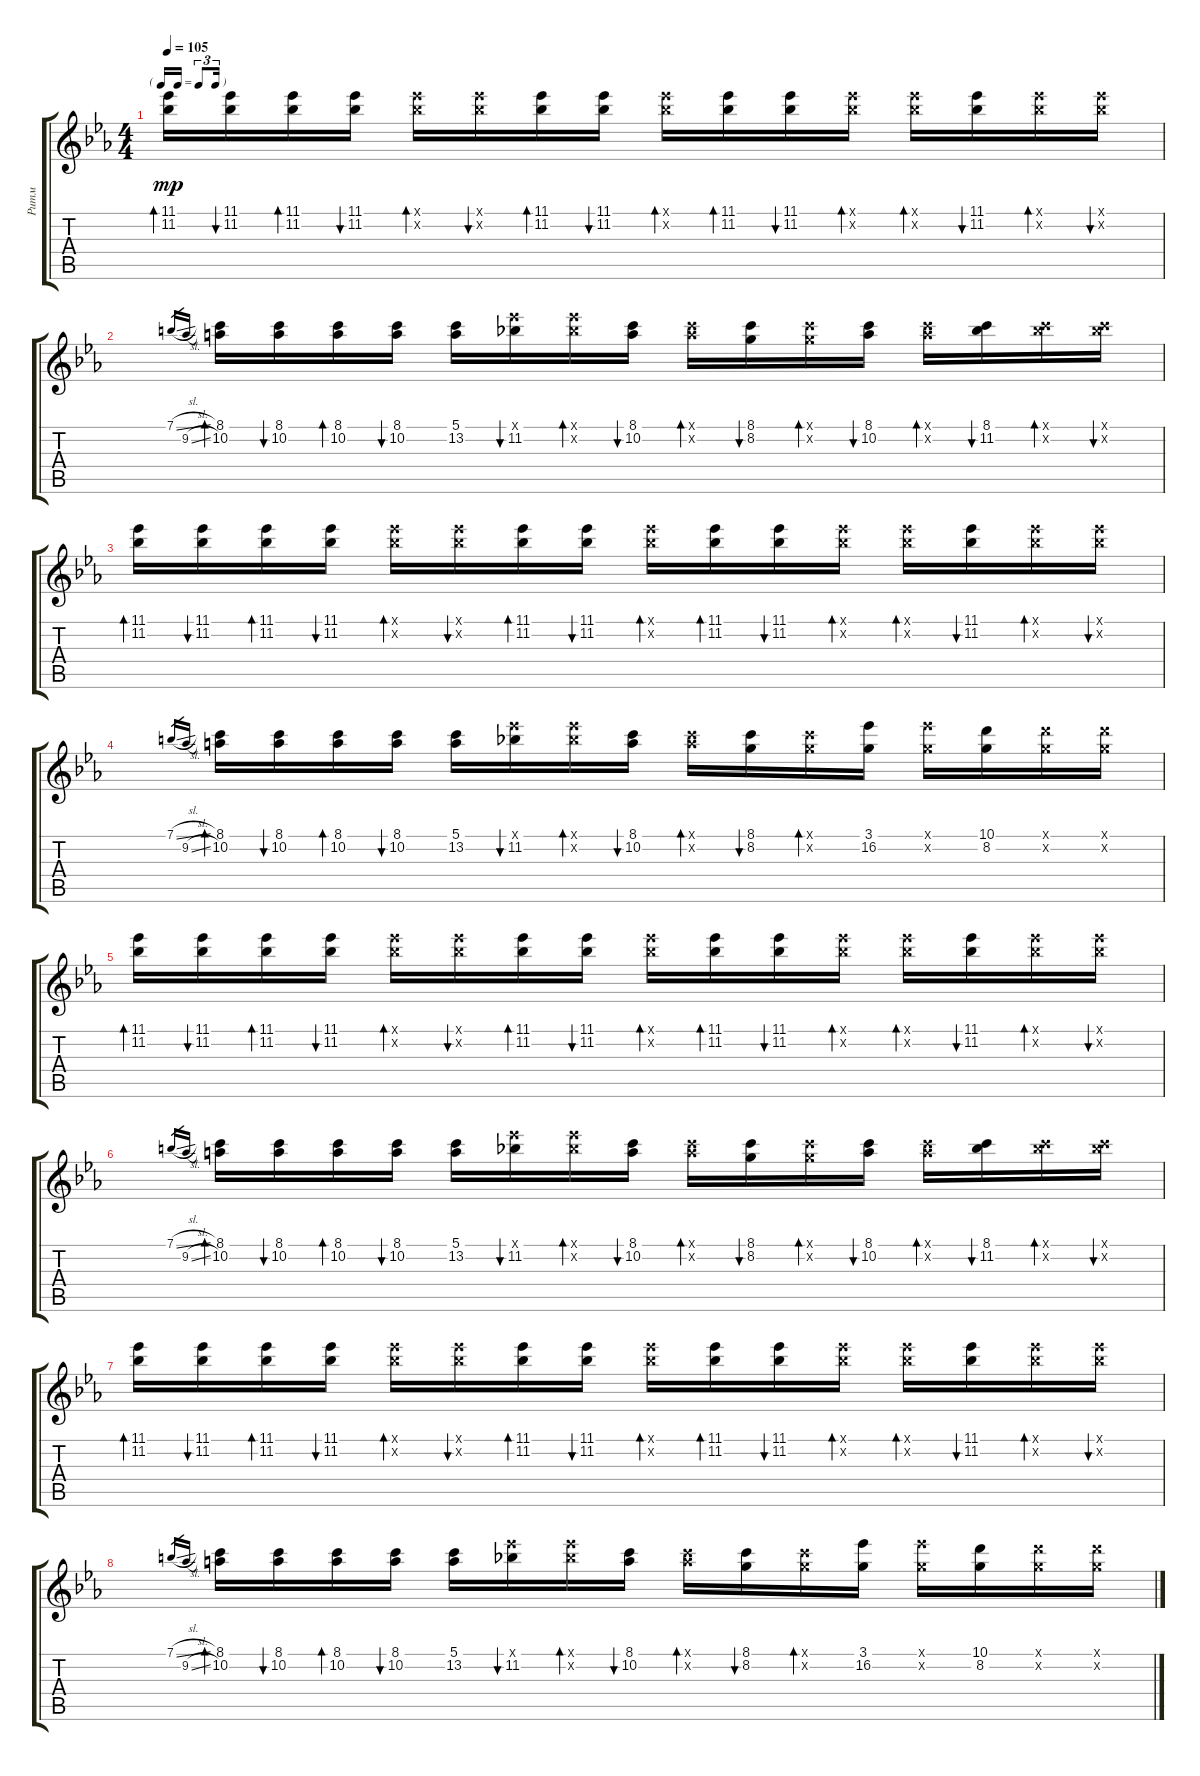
\track ("Ритм" "Ритм") {instrument electricguitarjazz}
\staff {score tabs}
\tuning (E4 B3 G3 D3 A2 E2) {hide}
\ts (4 4)
\tf triplet16th
\tempo 105
\clef g2
\ks cminor
(11.1 11.2).16{bd 30 dy mp} (11.1 11.2).16{bu 30} (11.1 11.2).16{bd 30} (11.1 11.2).16{bu 30} (11.1{x} 11.2{x}).16{bd 30} (11.1{x} 11.2{x}).16{bu 30} (11.1 11.2).16{bd 30} (11.1 11.2).16{bu 30} (11.1{x} 11.2{x}).16{bd 30} (11.1 11.2).16{bd 30} (11.1 11.2).16{bu 30} (11.1{x} 11.2{x}).16{bd 30} (11.1{x} 11.2{x}).16{bd 30} (11.1 11.2).16{bu 30} (11.1{x} 11.2{x}).16{bd 30} (11.1{x} 11.2{x}).16{bu 30} |
7.1{sl}.16{gr} 9.2{sl}.16{gr} (8.1 10.2).16{bd 30} (8.1 10.2).16{bu 30} (8.1 10.2).16{bd 30} (8.1 10.2).16{bu 30} (5.1 13.2).16 (11.1{x} 11.2).16{bu 30} (11.1{x} 11.2{x}).16{bd 30} (8.1 10.2).16{bu 30} (8.1{x} 10.2{x}).16{bd 30} (8.1 8.2).16{bu 30} (8.1{x} 8.2{x}).16{bd 30} (8.1 10.2).16{bu 30} (8.1{x} 10.2{x}).16{bd 30} (8.1 11.2).16{bu 30} (8.1{x} 11.2{x}).16{bd 30} (8.1{x} 11.2{x}).16{bu 30} |
(11.1 11.2).16{bd 30} (11.1 11.2).16{bu 30} (11.1 11.2).16{bd 30} (11.1 11.2).16{bu 30} (11.1{x} 11.2{x}).16{bd 30} (11.1{x} 11.2{x}).16{bu 30} (11.1 11.2).16{bd 30} (11.1 11.2).16{bu 30} (11.1{x} 11.2{x}).16{bd 30} (11.1 11.2).16{bd 30} (11.1 11.2).16{bu 30} (11.1{x} 11.2{x}).16{bd 30} (11.1{x} 11.2{x}).16{bd 30} (11.1 11.2).16{bu 30} (11.1{x} 11.2{x}).16{bd 30} (11.1{x} 11.2{x}).16{bu 30} |
7.1{sl}.16{gr} 9.2{sl}.16{gr} (8.1 10.2).16{bd 30} (8.1 10.2).16{bu 30} (8.1 10.2).16{bd 30} (8.1 10.2).16{bu 30} (5.1 13.2).16 (11.1{x} 11.2).16{bu 30} (11.1{x} 11.2{x}).16{bd 30} (8.1 10.2).16{bu 30} (8.1{x} 10.2{x}).16{bd 30} (8.1 8.2).16{bu 30} (8.1{x} 8.2{x}).16{bd 30} (3.1 16.2).16 (11.1{x} 8.2{x}).16 (10.1 8.2).16 (10.1{x} 8.2{x}).16 (10.1{x} 8.2{x}).16 |
(11.1 11.2).16{bd 30} (11.1 11.2).16{bu 30} (11.1 11.2).16{bd 30} (11.1 11.2).16{bu 30} (11.1{x} 11.2{x}).16{bd 30} (11.1{x} 11.2{x}).16{bu 30} (11.1 11.2).16{bd 30} (11.1 11.2).16{bu 30} (11.1{x} 11.2{x}).16{bd 30} (11.1 11.2).16{bd 30} (11.1 11.2).16{bu 30} (11.1{x} 11.2{x}).16{bd 30} (11.1{x} 11.2{x}).16{bd 30} (11.1 11.2).16{bu 30} (11.1{x} 11.2{x}).16{bd 30} (11.1{x} 11.2{x}).16{bu 30} |
7.1{sl}.16{gr} 9.2{sl}.16{gr} (8.1 10.2).16{bd 30} (8.1 10.2).16{bu 30} (8.1 10.2).16{bd 30} (8.1 10.2).16{bu 30} (5.1 13.2).16 (11.1{x} 11.2).16{bu 30} (11.1{x} 11.2{x}).16{bd 30} (8.1 10.2).16{bu 30} (8.1{x} 10.2{x}).16{bd 30} (8.1 8.2).16{bu 30} (8.1{x} 8.2{x}).16{bd 30} (8.1 10.2).16{bu 30} (8.1{x} 10.2{x}).16{bd 30} (8.1 11.2).16{bu 30} (8.1{x} 11.2{x}).16{bd 30} (8.1{x} 11.2{x}).16{bu 30} |
(11.1 11.2).16{bd 30} (11.1 11.2).16{bu 30} (11.1 11.2).16{bd 30} (11.1 11.2).16{bu 30} (11.1{x} 11.2{x}).16{bd 30} (11.1{x} 11.2{x}).16{bu 30} (11.1 11.2).16{bd 30} (11.1 11.2).16{bu 30} (11.1{x} 11.2{x}).16{bd 30} (11.1 11.2).16{bd 30} (11.1 11.2).16{bu 30} (11.1{x} 11.2{x}).16{bd 30} (11.1{x} 11.2{x}).16{bd 30} (11.1 11.2).16{bu 30} (11.1{x} 11.2{x}).16{bd 30} (11.1{x} 11.2{x}).16{bu 30} |
7.1{sl}.16{gr} 9.2{sl}.16{gr} (8.1 10.2).16{bd 30} (8.1 10.2).16{bu 30} (8.1 10.2).16{bd 30} (8.1 10.2).16{bu 30} (5.1 13.2).16 (11.1{x} 11.2).16{bu 30} (11.1{x} 11.2{x}).16{bd 30} (8.1 10.2).16{bu 30} (8.1{x} 10.2{x}).16{bd 30} (8.1 8.2).16{bu 30} (8.1{x} 8.2{x}).16{bd 30} (3.1 16.2).16 (11.1{x} 8.2{x}).16 (10.1 8.2).16 (10.1{x} 8.2{x}).16 (10.1{x} 8.2{x}).16
